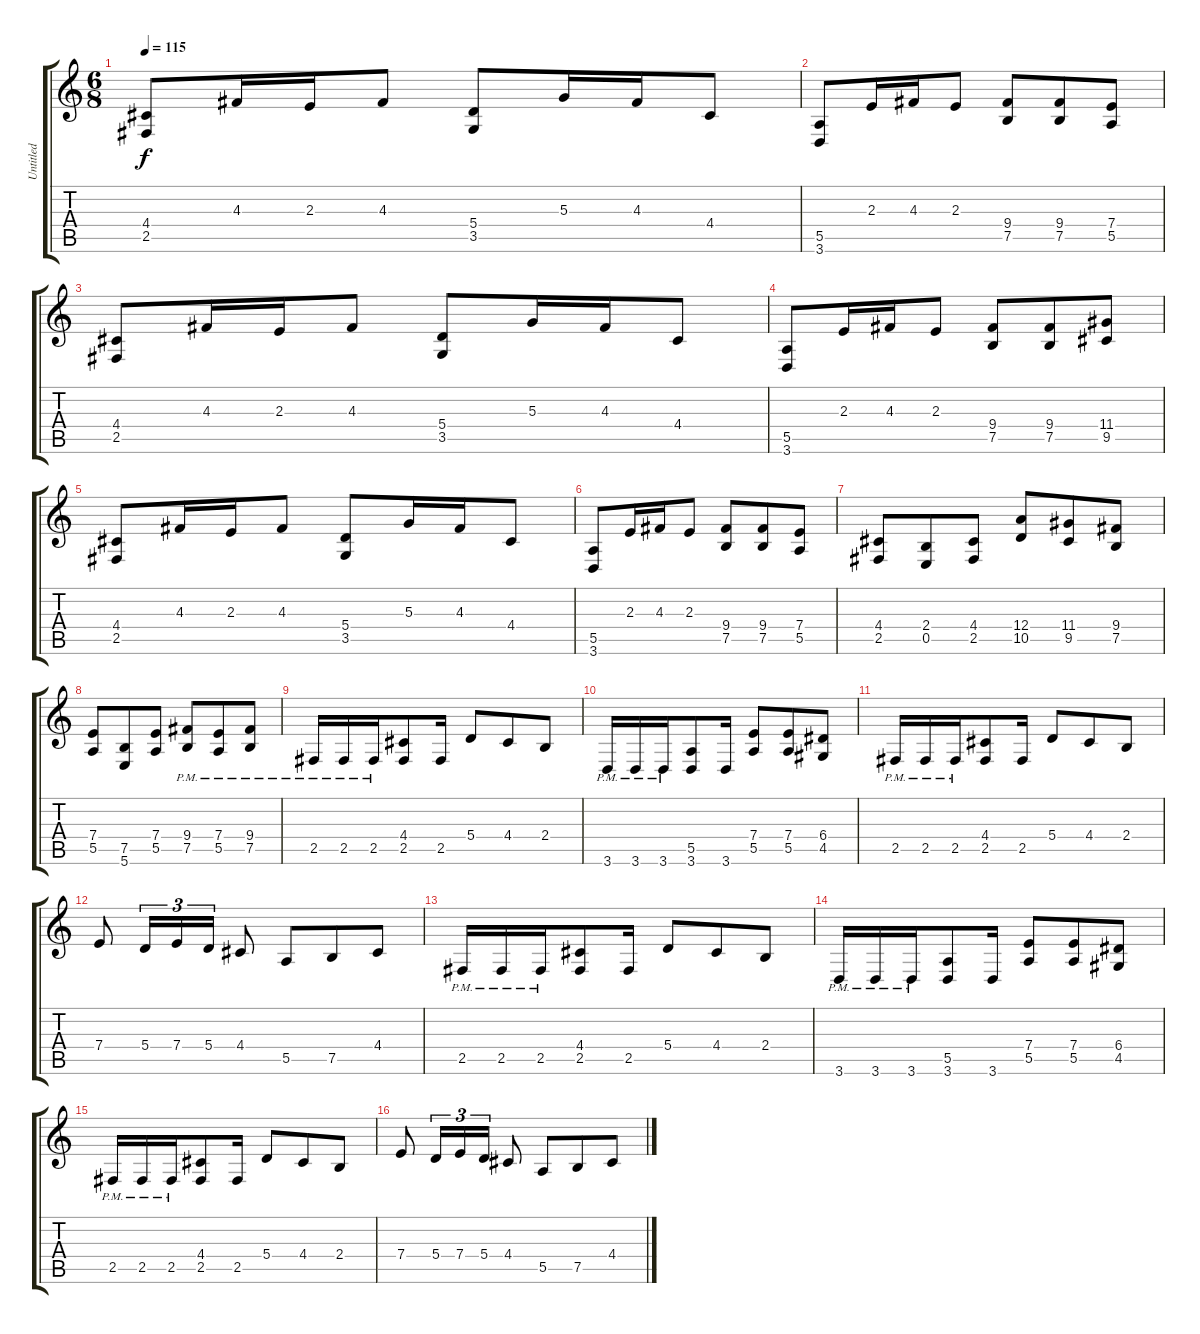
\track ("Untitled" "Untitled") {instrument distortionguitar}
\staff {score tabs}
\tuning (B3 Gb3 D3 A2 E2 B1) {hide}
\ts (6 8)
\tempo 115
\clef g2
\ks c
(4.4 2.5).8{dy f} 4.3.16 2.3.16 4.3.8 (5.4 3.5).8 5.3.16 4.3.16 4.4.8 |
(5.5 3.6).8 2.3.16 4.3.16 2.3.8 (9.4 7.5).8 (9.4 7.5).8 (7.4 5.5).8 |
(4.4 2.5).8 4.3.16 2.3.16 4.3.8 (5.4 3.5).8 5.3.16 4.3.16 4.4.8 |
(5.5 3.6).8 2.3.16 4.3.16 2.3.8 (9.4 7.5).8 (9.4 7.5).8 (11.4 9.5).8 |
(4.4 2.5).8 4.3.16 2.3.16 4.3.8 (5.4 3.5).8 5.3.16 4.3.16 4.4.8 |
(5.5 3.6).8 2.3.16 4.3.16 2.3.8 (9.4 7.5).8 (9.4 7.5).8 (7.4 5.5).8 |
(4.4 2.5).8 (2.4 0.5).8 (4.4 2.5).8 (12.4 10.5).8 (11.4 9.5).8 (9.4 7.5).8 |
(7.4 5.5).8 (7.5 5.6).8 (7.4 5.5).8 (9.4{pm} 7.5{pm}).8 (7.4{pm} 5.5{pm}).8 (9.4{pm} 7.5{pm}).8 |
2.5{pm}.16 2.5{pm}.16 2.5{pm}.16 (4.4 2.5).8 2.5.16 5.4.8 4.4.8 2.4.8 |
3.6{pm}.16 3.6{pm}.16 3.6{pm}.16 (5.5 3.6).8 3.6.16 (7.4 5.5).8 (7.4 5.5).8 (6.4 4.5).8 |
2.5{pm}.16 2.5{pm}.16 2.5{pm}.16 (4.4 2.5).8 2.5.16 5.4.8 4.4.8 2.4.8 |
7.4.8 5.4.16{tu (3 2)} 7.4.16{tu (3 2)} 5.4.16{tu (3 2)} 4.4.8 5.5.8 7.5.8 4.4.8 |
2.5{pm}.16 2.5{pm}.16 2.5{pm}.16 (4.4 2.5).8 2.5.16 5.4.8 4.4.8 2.4.8 |
3.6{pm}.16 3.6{pm}.16 3.6{pm}.16 (5.5 3.6).8 3.6.16 (7.4 5.5).8 (7.4 5.5).8 (6.4 4.5).8 |
2.5{pm}.16 2.5{pm}.16 2.5{pm}.16 (4.4 2.5).8 2.5.16 5.4.8 4.4.8 2.4.8 |
7.4.8 5.4.16{tu (3 2)} 7.4.16{tu (3 2)} 5.4.16{tu (3 2)} 4.4.8 5.5.8 7.5.8 4.4.8
